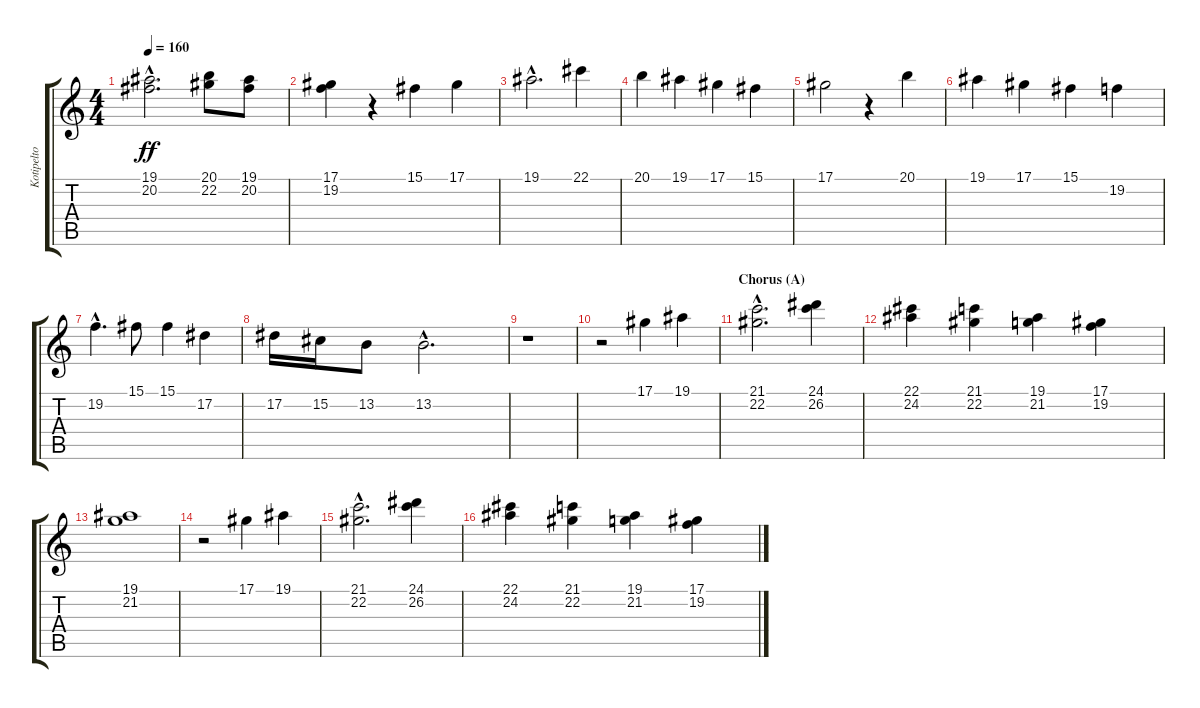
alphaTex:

\track ("Kotipelto" "Kotipelto") {instrument flute}
\staff {score tabs}
\tuning (Eb4 Bb3 Gb3 Db3 Ab2 Eb2) {hide}
\ts (4 4)
\tempo 160
\clef g2
\ks c
(19.1{hac} 20.2{hac}).2{d dy ff} (20.1 22.2).8 (19.1 20.2).8 |
(17.1 19.2).4 r.4 15.1.4 17.1.4 |
19.1{hac}.2{d} 22.1.4 |
20.1.4 19.1.4 17.1.4 15.1.4 |
17.1.2 r.4 20.1.4 |
19.1.4 17.1.4 15.1.4 19.2.4 |
19.2{hac}.4{d} 15.1.8 15.1.4 17.2.4 |
17.2.16 15.2.16 13.2.8 13.2{hac}.2{d} |
r.1 |
r.2 17.1.4 19.1.4 |
\section ("" "Chorus (A)")
(21.1{hac} 22.2{hac}).2{d} (24.1 26.2).4 |
(22.1 24.2).4 (21.1 22.2).4 (19.1 21.2).4 (17.1 19.2).4 |
(19.1 21.2).1 |
r.2 17.1.4 19.1.4 |
(21.1{hac} 22.2{hac}).2{d} (24.1 26.2).4 |
(22.1 24.2).4 (21.1 22.2).4 (19.1 21.2).4 (17.1 19.2).4
